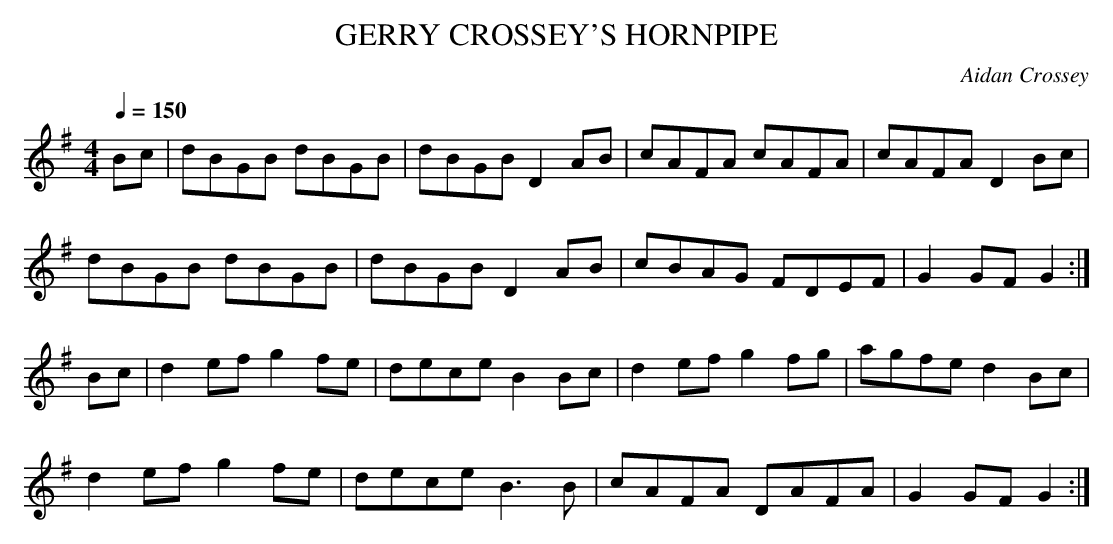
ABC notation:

X:1
T:GERRY CROSSEY'S HORNPIPE
C:Aidan Crossey
Q:1/4=150
M:4/4
L:1/8
K:G Major
Bc|dBGB dBGB|dBGB D2 AB|cAFA cAFA|cAFA D2 Bc|
dBGB dBGB|dBGB D2 AB|cBAG FDEF|G2 GF G2:|
Bc|d2 ef g2 fe|dece B2 Bc|d2 ef g2 fg|agfe d2 Bc|
d2 ef g2 fe|dece B3 B|cAFA DAFA|G2 GF G2:|
